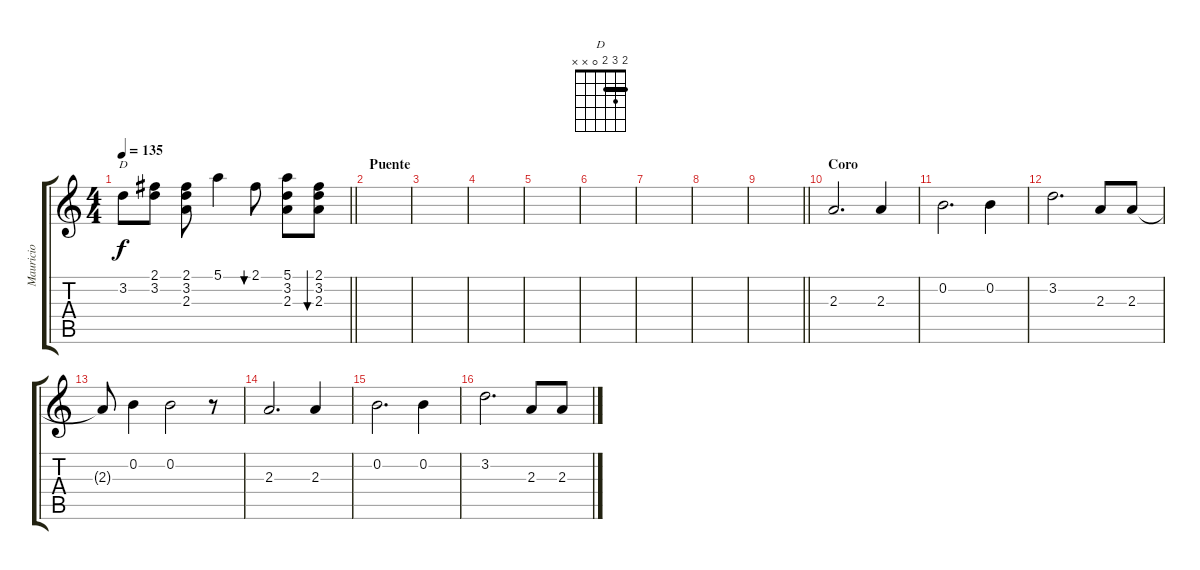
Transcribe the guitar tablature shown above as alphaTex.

\track ("Mauricio" "Mauricio") {instrument distortionguitar}
\staff {score tabs}
\tuning (E4 B3 G3 D3 A2 E2) {hide}
\chord ("D" 2 3 2 0 x x) {barre 2}
\ts (4 4)
\tempo 135
\clef g2
\barLineRight lightlight
\ks c
3.2.8{ch "D" dy f} (2.1 3.2).8 (2.1 3.2 2.3).8 5.1.4 2.1.8{bu 30} (5.1 3.2 2.3).8 (2.1 3.2 2.3).8{bu 30} |
\section ("" "Puente")
|
|
|
|
|
|
|
\barLineRight lightlight
|
\section ("" "Coro")
2.3.2{d volume 14 balance 3} 2.3.4 |
0.2.2{d} 0.2.4 |
3.2.2{d} 2.3.8 2.3.8 |
2.3{t}.8 0.2.4 0.2.2 r.8 |
2.3.2{d volume 14 balance 3} 2.3.4 |
0.2.2{d} 0.2.4 |
3.2.2{d} 2.3.8 2.3.8
